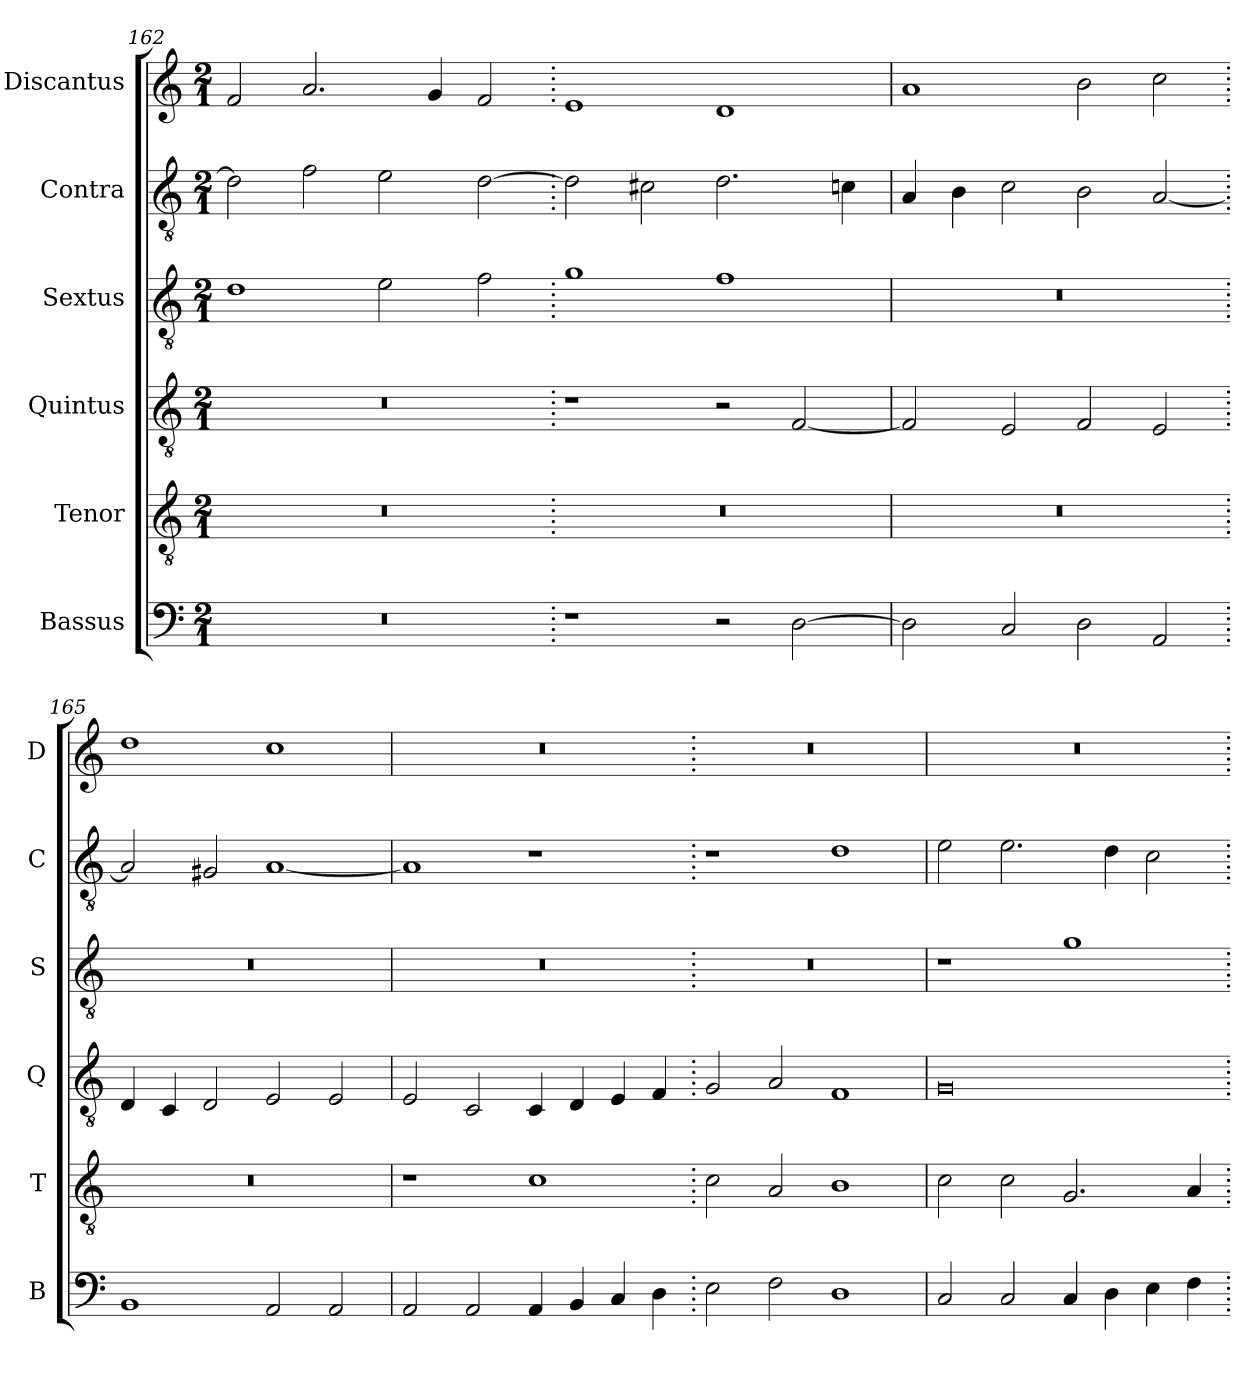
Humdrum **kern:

**kern	**kern	**kern	**kern	**kern	**kern
*part6	*part5	*part4	*part3	*part2	*part1
*staff6	*staff5	*staff4	*staff3	*staff2	*staff1
*I"Bassus	*I"Tenor	*I"Quintus	*I"Sextus	*I"Contra	*I"Discantus
*I'B	*I'T	*I'Q	*I'S	*I'C	*I'D
*clefF4	*clefGv2	*clefGv2	*clefGv2	*clefGv2	*clefG2
*k[]	*k[]	*k[]	*k[]	*k[]	*k[]
*M2/1	*M2/1	*M2/1	*M2/1	*M2/1	*M2/1
=162	=162	=162	=162	=162	=162
0r	0r	0r	1d	2d\]	2f/
.	.	.	.	2f\	2.a/
.	.	.	2e\	2e\	.
.	.	.	.	.	4g/
.	.	.	2f\	[2d\	2f/
=163.	=163.	=163.	=163.	=163.	=163.
1r	0r	1r	1g	2d\]	1e
.	.	.	.	2c#X\	.
2r	.	2r	1f	2.d\	1d
[2D\	.	[2F/	.	.	.
.	.	.	.	4cn\	.
=164	=164	=164	=164	=164	=164
2D\]	0r	2F/]	0r	4A/	1a
.	.	.	.	4B\	.
2C/	.	2E/	.	2c\	.
2D\	.	2F/	.	2B\	2b\
2AA/	.	2E/	.	[2A/	2cc\
=165.	=165.	=165.	=165.	=165.	=165.
1BB	0r	4D/	0r	2A/]	1dd
.	.	4C/	.	.	.
.	.	2D/	.	2G#X/	.
2AA/	.	2E/	.	[1A	1cc
2AA/	.	2E/	.	.	.
=166	=166	=166	=166	=166	=166
2AA/	1r	2E/	0r	1A]	0r
2AA/	.	2C/	.	.	.
4AA/	1c	4C/	.	1r	.
4BB/	.	4D/	.	.	.
4C/	.	4E/	.	.	.
4D\	.	4F/	.	.	.
=167.	=167.	=167.	=167.	=167.	=167.
2E\	2c\	2G/	0r	1r	0r
2F\	2A/	2A/	.	.	.
1D	1B	1F	.	1d	.
=168	=168	=168	=168	=168	=168
2C/	2c\	0G	1r	2e\	0r
2C/	2c\	.	.	2.e\	.
4C/	2.G/	.	1g	.	.
4D\	.	.	.	4d\	.
4E\	.	.	.	2c\	.
4F\	4A/	.	.	.	.
=.	=.	=.	=.	=.	=.
*-	*-	*-	*-	*-	*-
